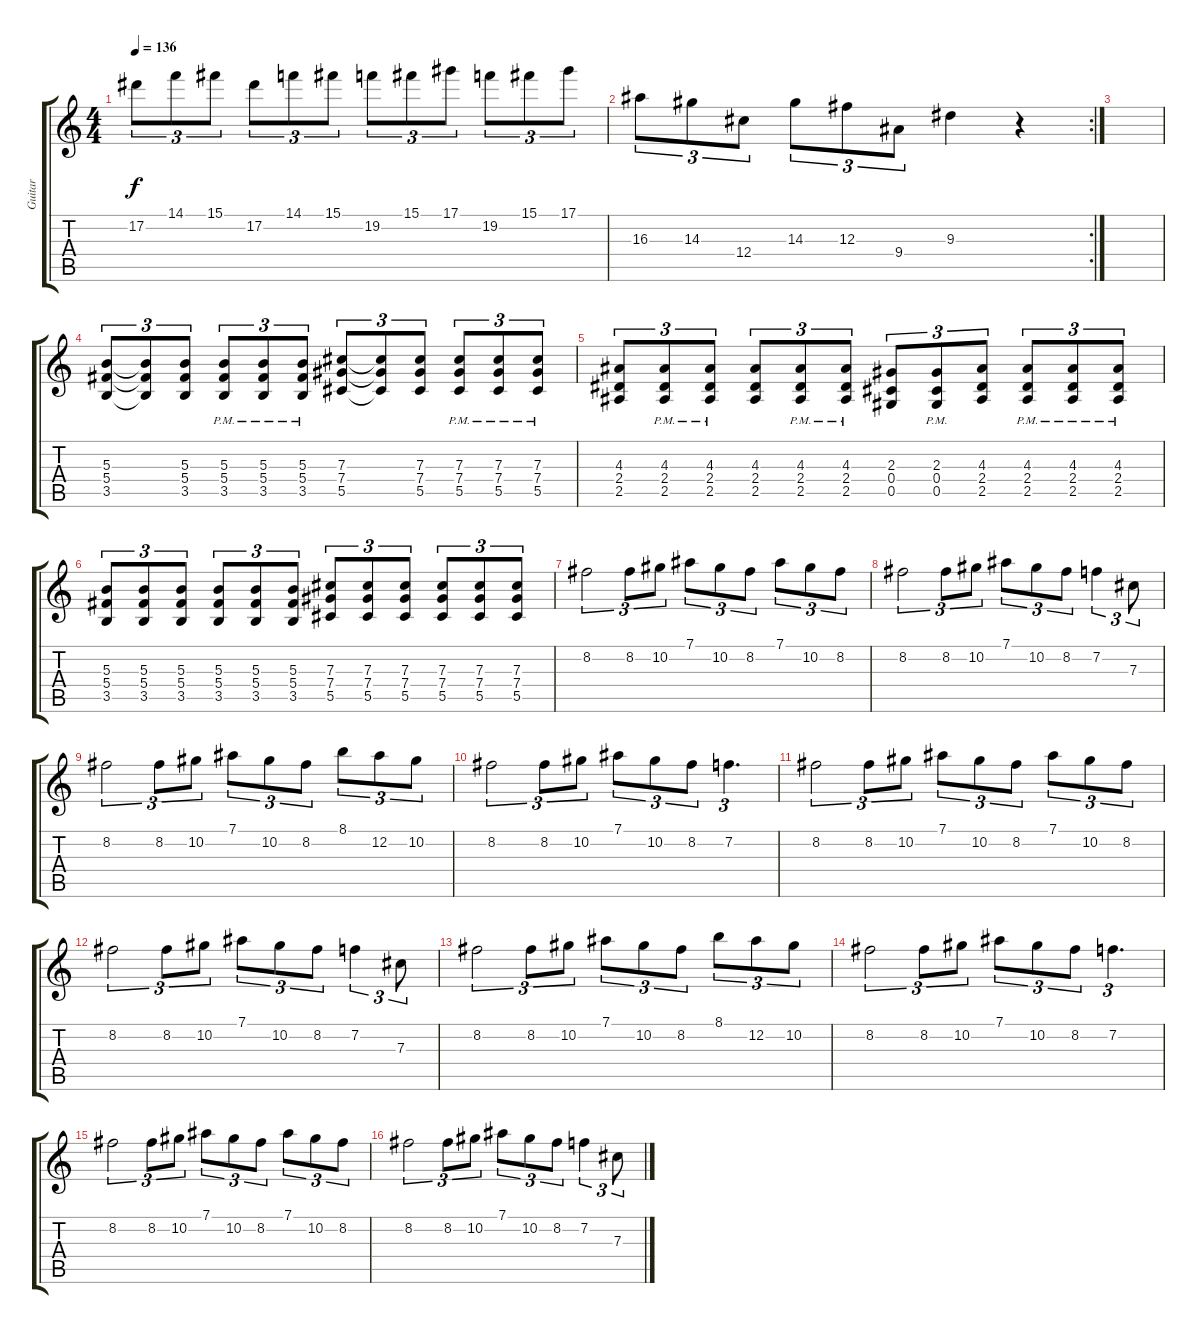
\track ("Guitar" "Guitar") {instrument distortionguitar}
\staff {score tabs}
\tuning (Eb4 Bb3 Gb3 Db3 Ab2 Eb2) {hide}
\ts (4 4)
\tempo 136
\clef g2
\ks c
17.2.8{tu (3 2) dy f} 14.1.8{tu (3 2)} 15.1.8{tu (3 2)} 17.2.8{tu (3 2)} 14.1.8{tu (3 2)} 15.1.8{tu (3 2)} 19.2.8{tu (3 2)} 15.1.8{tu (3 2)} 17.1.8{tu (3 2)} 19.2.8{tu (3 2)} 15.1.8{tu (3 2)} 17.1.8{tu (3 2)} |
\rc 2
16.3.8{tu (3 2)} 14.3.8{tu (3 2)} 12.4.8{tu (3 2)} 14.3.8{tu (3 2)} 12.3.8{tu (3 2)} 9.4.8{tu (3 2)} 9.3.4 r.4 |
|
(5.3 5.4 3.5).8{tu (3 2)} (5.3{t} 5.4{t} 3.5{t}).8{tu (3 2)} (5.3 5.4 3.5).8{tu (3 2)} (5.3{pm} 5.4{pm} 3.5{pm}).8{tu (3 2)} (5.3{pm} 5.4{pm} 3.5{pm}).8{tu (3 2)} (5.3{pm} 5.4{pm} 3.5{pm}).8{tu (3 2)} (7.3 7.4 5.5).8{tu (3 2)} (7.3{t} 7.4{t} 5.5{t}).8{tu (3 2)} (7.3 7.4 5.5).8{tu (3 2)} (7.3{pm} 7.4{pm} 5.5{pm}).8{tu (3 2)} (7.3{pm} 7.4{pm} 5.5{pm}).8{tu (3 2)} (7.3{pm} 7.4{pm} 5.5{pm}).8{tu (3 2)} |
(4.3 2.4 2.5).8{tu (3 2)} (4.3{pm} 2.4{pm} 2.5{pm}).8{tu (3 2)} (4.3{pm} 2.4{pm} 2.5{pm}).8{tu (3 2)} (4.3 2.4 2.5).8{tu (3 2)} (4.3{pm} 2.4{pm} 2.5{pm}).8{tu (3 2)} (4.3{pm} 2.4{pm} 2.5{pm}).8{tu (3 2)} (2.3 0.4 0.5).8{tu (3 2)} (2.3{pm} 0.4{pm} 0.5{pm}).8{tu (3 2)} (4.3 2.4 2.5).8{tu (3 2)} (4.3{pm} 2.4{pm} 2.5{pm}).8{tu (3 2)} (4.3{pm} 2.4{pm} 2.5{pm}).8{tu (3 2)} (4.3{pm} 2.4{pm} 2.5{pm}).8{tu (3 2)} |
(5.3 5.4 3.5).8{tu (3 2)} (5.3 5.4 3.5).8{tu (3 2)} (5.3 5.4 3.5).8{tu (3 2)} (5.3 5.4 3.5).8{tu (3 2)} (5.3 5.4 3.5).8{tu (3 2)} (5.3 5.4 3.5).8{tu (3 2)} (7.3 7.4 5.5).8{tu (3 2)} (7.3 7.4 5.5).8{tu (3 2)} (7.3 7.4 5.5).8{tu (3 2)} (7.3 7.4 5.5).8{tu (3 2)} (7.3 7.4 5.5).8{tu (3 2)} (7.3 7.4 5.5).8{tu (3 2)} |
8.2.2{tu (3 2)} 8.2.8{tu (3 2)} 10.2.8{tu (3 2)} 7.1.8{tu (3 2)} 10.2.8{tu (3 2)} 8.2.8{tu (3 2)} 7.1.8{tu (3 2)} 10.2.8{tu (3 2)} 8.2.8{tu (3 2)} |
8.2.2{tu (3 2)} 8.2.8{tu (3 2)} 10.2.8{tu (3 2)} 7.1.8{tu (3 2)} 10.2.8{tu (3 2)} 8.2.8{tu (3 2)} 7.2.4{tu (3 2)} 7.3.8{tu (3 2)} |
8.2.2{tu (3 2)} 8.2.8{tu (3 2)} 10.2.8{tu (3 2)} 7.1.8{tu (3 2)} 10.2.8{tu (3 2)} 8.2.8{tu (3 2)} 8.1.8{tu (3 2)} 12.2.8{tu (3 2)} 10.2.8{tu (3 2)} |
8.2.2{tu (3 2)} 8.2.8{tu (3 2)} 10.2.8{tu (3 2)} 7.1.8{tu (3 2)} 10.2.8{tu (3 2)} 8.2.8{tu (3 2)} 7.2.4{d tu (3 2)} |
8.2.2{tu (3 2)} 8.2.8{tu (3 2)} 10.2.8{tu (3 2)} 7.1.8{tu (3 2)} 10.2.8{tu (3 2)} 8.2.8{tu (3 2)} 7.1.8{tu (3 2)} 10.2.8{tu (3 2)} 8.2.8{tu (3 2)} |
8.2.2{tu (3 2)} 8.2.8{tu (3 2)} 10.2.8{tu (3 2)} 7.1.8{tu (3 2)} 10.2.8{tu (3 2)} 8.2.8{tu (3 2)} 7.2.4{tu (3 2)} 7.3.8{tu (3 2)} |
8.2.2{tu (3 2)} 8.2.8{tu (3 2)} 10.2.8{tu (3 2)} 7.1.8{tu (3 2)} 10.2.8{tu (3 2)} 8.2.8{tu (3 2)} 8.1.8{tu (3 2)} 12.2.8{tu (3 2)} 10.2.8{tu (3 2)} |
8.2.2{tu (3 2)} 8.2.8{tu (3 2)} 10.2.8{tu (3 2)} 7.1.8{tu (3 2)} 10.2.8{tu (3 2)} 8.2.8{tu (3 2)} 7.2.4{d tu (3 2)} |
8.2.2{tu (3 2)} 8.2.8{tu (3 2)} 10.2.8{tu (3 2)} 7.1.8{tu (3 2)} 10.2.8{tu (3 2)} 8.2.8{tu (3 2)} 7.1.8{tu (3 2)} 10.2.8{tu (3 2)} 8.2.8{tu (3 2)} |
8.2.2{tu (3 2)} 8.2.8{tu (3 2)} 10.2.8{tu (3 2)} 7.1.8{tu (3 2)} 10.2.8{tu (3 2)} 8.2.8{tu (3 2)} 7.2.4{tu (3 2)} 7.3.8{tu (3 2)}
